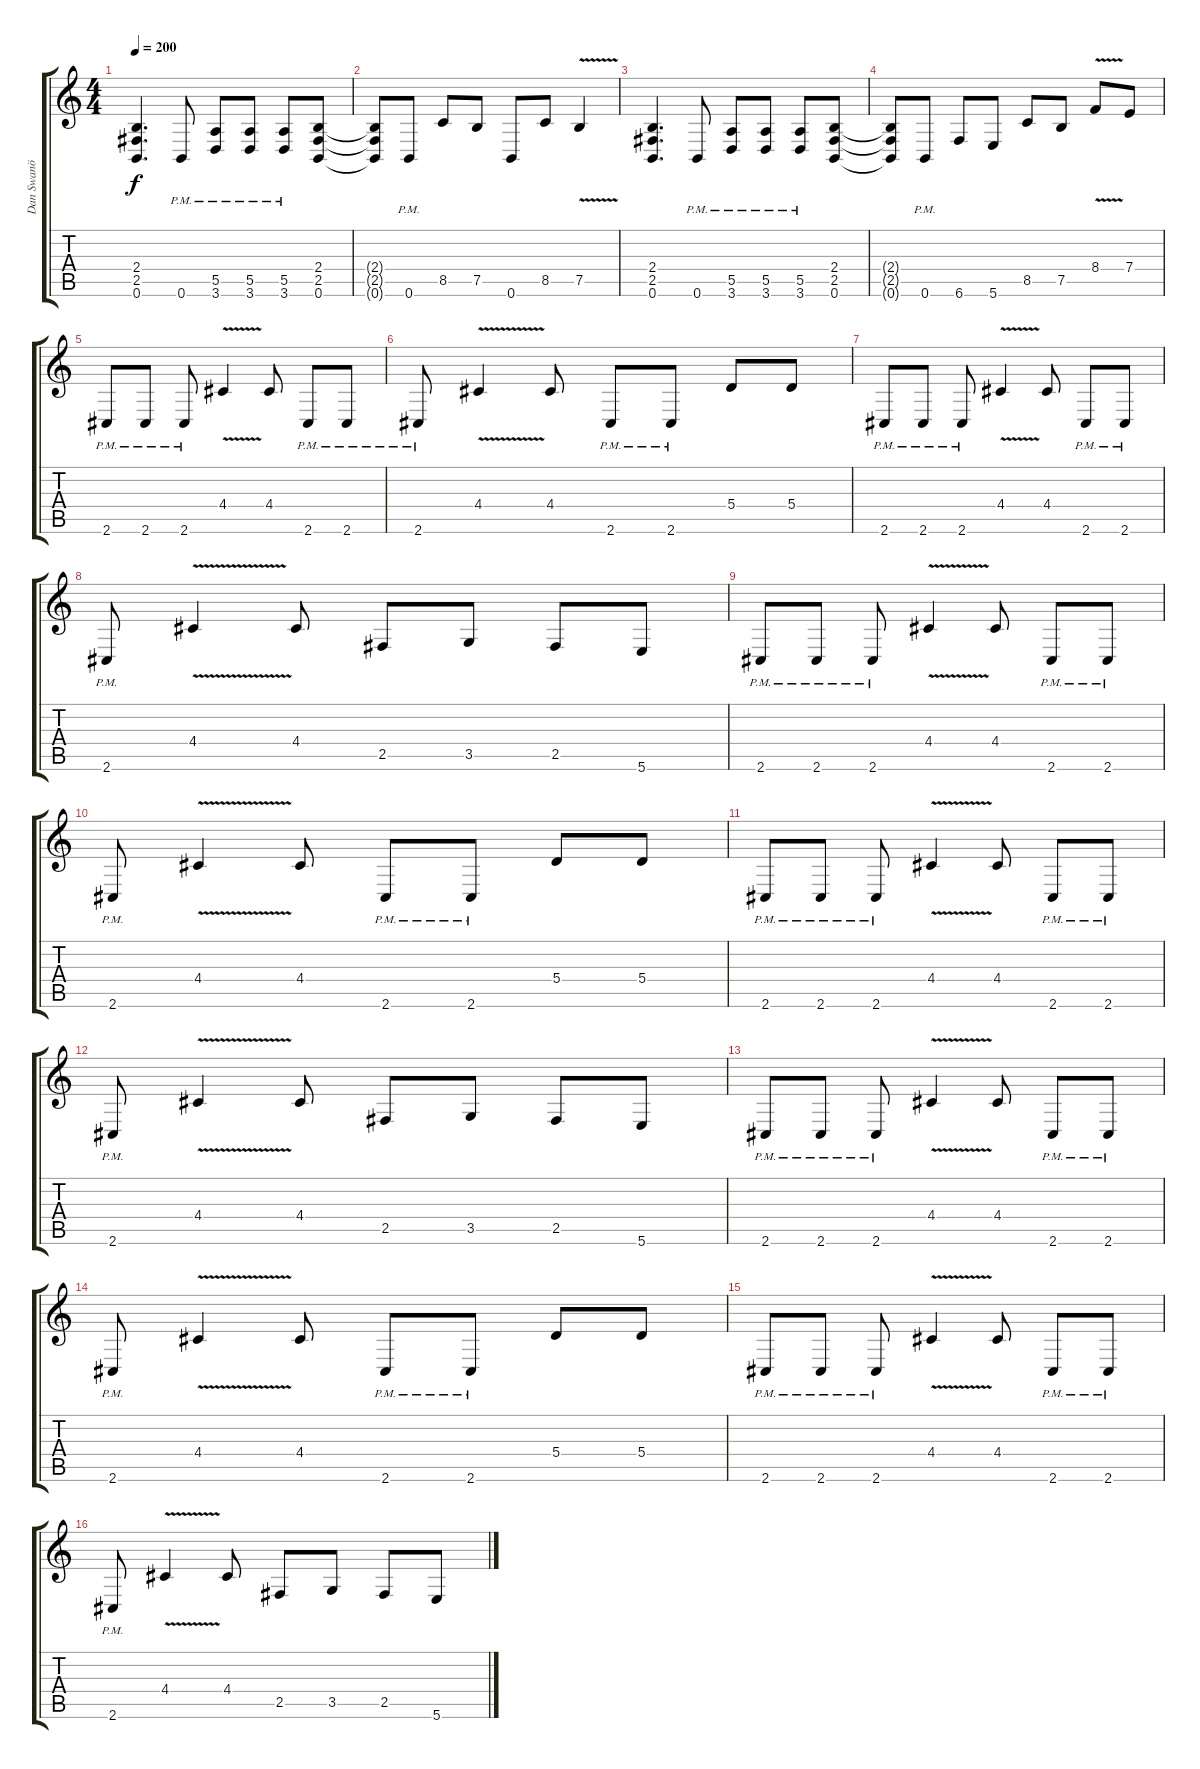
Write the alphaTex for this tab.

\track ("Dan Swanö" "Dan Swanö") {instrument distortionguitar}
\staff {score tabs}
\tuning (B3 Gb3 D3 A2 E2 B1) {hide}
\ts (4 4)
\tempo 200
\clef g2
\ks c
(2.4 2.5 0.6).4{d dy f} 0.6{pm}.8 (5.5 3.6{pm}).8 (5.5 3.6{pm}).8 (5.5 3.6{pm}).8 (2.4 2.5 0.6).8 |
(2.4{t} 2.5{t} 0.6{t}).8 0.6{pm}.8 8.5.8 7.5.8 0.6.8 8.5.8 7.5{v}.4 |
(2.4 2.5 0.6).4{d} 0.6{pm}.8 (5.5 3.6{pm}).8 (5.5 3.6{pm}).8 (5.5 3.6{pm}).8 (2.4 2.5 0.6).8 |
(2.4{t} 2.5{t} 0.6{t}).8 0.6{pm}.8 6.6.8 5.6.8 8.5.8 7.5.8 8.4{v}.8 7.4.8 |
2.6{pm}.8 2.6{pm}.8 2.6{pm}.8 4.4{v}.4 4.4.8 2.6{pm}.8 2.6{pm}.8 |
2.6{pm}.8 4.4{v}.4 4.4.8 2.6{pm}.8 2.6{pm}.8 5.4.8 5.4.8 |
2.6{pm}.8 2.6{pm}.8 2.6{pm}.8 4.4{v}.4 4.4.8 2.6{pm}.8 2.6{pm}.8 |
2.6{pm}.8 4.4{v}.4 4.4.8 2.5.8 3.5.8 2.5.8 5.6.8 |
2.6{pm}.8 2.6{pm}.8 2.6{pm}.8 4.4{v}.4 4.4.8 2.6{pm}.8 2.6{pm}.8 |
2.6{pm}.8 4.4{v}.4 4.4.8 2.6{pm}.8 2.6{pm}.8 5.4.8 5.4.8 |
2.6{pm}.8 2.6{pm}.8 2.6{pm}.8 4.4{v}.4 4.4.8 2.6{pm}.8 2.6{pm}.8 |
2.6{pm}.8 4.4{v}.4 4.4.8 2.5.8 3.5.8 2.5.8 5.6.8 |
2.6{pm}.8 2.6{pm}.8 2.6{pm}.8 4.4{v}.4 4.4.8 2.6{pm}.8 2.6{pm}.8 |
2.6{pm}.8 4.4{v}.4 4.4.8 2.6{pm}.8 2.6{pm}.8 5.4.8 5.4.8 |
2.6{pm}.8 2.6{pm}.8 2.6{pm}.8 4.4{v}.4 4.4.8 2.6{pm}.8 2.6{pm}.8 |
2.6{pm}.8 4.4{v}.4 4.4.8 2.5.8 3.5.8 2.5.8 5.6.8
